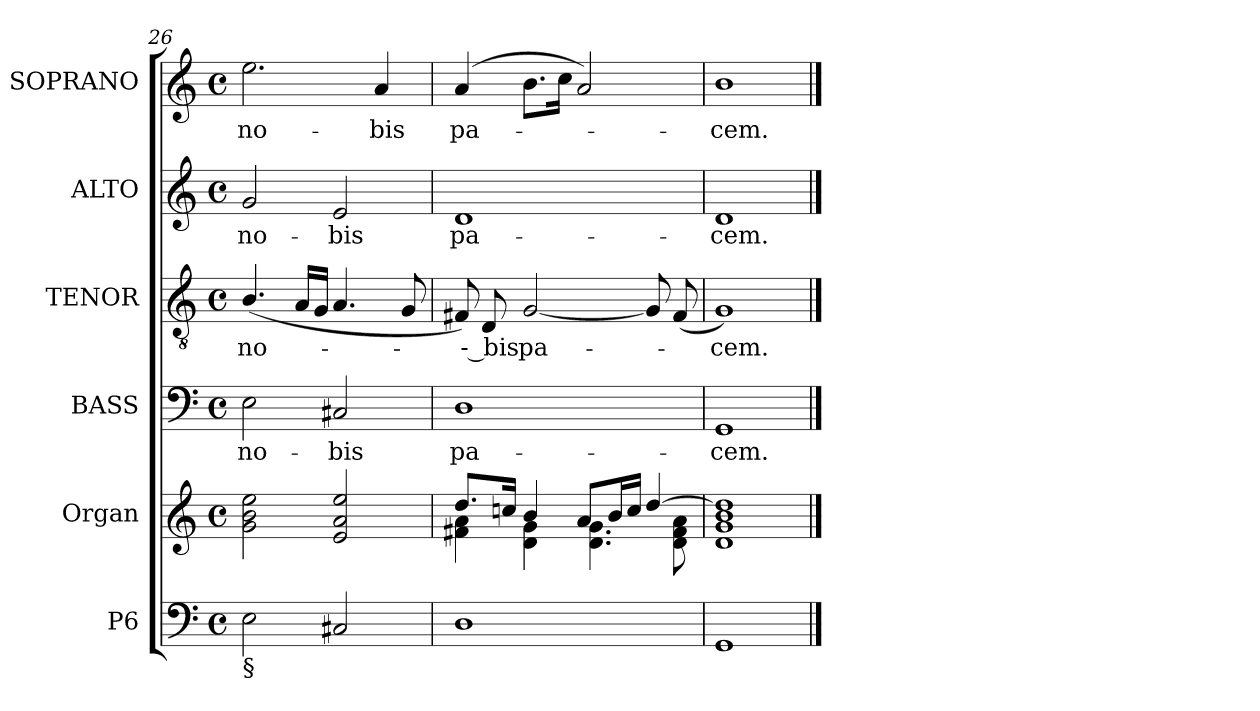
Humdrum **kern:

**kern	**kern	**kern	**text	**kern	**text	**kern	**text	**kern	**text
*part6	*part5	*part4	*part4	*part3	*part3	*part2	*part2	*part1	*part1
*staff6	*staff5	*staff4	*staff4	*staff3	*staff3	*staff2	*staff2	*staff1	*staff1
*I"P6	*I"Organ	*I"BASS	*	*I"TENOR	*	*I"ALTO	*	*I"SOPRANO	*
*	*I'A.	*I'B.	*	*I'T.	*	*I'A.	*	*I'S.	*
*clefF4	*clefG2	*clefF4	*	*clefGv2	*	*clefG2	*	*clefG2	*
*	*	*	*	*ITrd7c12	*	*	*	*	*
*k[]	*k[]	*k[]	*	*k[]	*	*k[]	*	*k[]	*
*C:	*C:	*C:	*	*C:	*	*C:	*	*C:	*
*M4/4	*M4/4	*M4/4	*	*M4/4	*	*M4/4	*	*M4/4	*
*met(c)	*met(c)	*met(c)	*	*met(c)	*	*met(c)	*	*met(c)	*
=26	=26	=26	=26	=26	=26	=26	=26	=26	=26
!	!	!	!LO:LY:b:color=#000000	!	!	!	!	!	!
!	!	!	!	!	!LO:LY:b:color=#000000	!	!	!	!
!	!	!	!	!	!	!	!LO:LY:b:color=#000000	!	!
!LO:TX:b:t=§	!	!	!	!	!	!	!	!	!
!	!	!	!	!	!	!	!	!	!LO:LY:b:color=#000000
2Ei\	2gi\ 2bi 2eei	2Ei\	no-	(4.BBi/	no-	2gi/	no-	2.eei\	no-
.	.	.	.	16AAi/LL	.	.	.	.	.
.	.	.	.	16GGi/JJ	.	.	.	.	.
!	!	!	!LO:LY:b:color=#000000	!	!	!	!	!	!
!	!	!	!	!	!	!	!LO:LY:b:color=#000000	!	!
2C#Xi/	2ei/ 2ai 2eei	2C#Xi/	-bis	4.AAi/	.	2ei/	-bis	.	.
!	!	!	!	!	!	!	!	!	!LO:LY:b:color=#000000
.	.	.	.	.	.	.	.	4ai/	-bis
.	.	.	.	8GGi/	.	.	.	.	.
=27	=27	=27	=27	=27	=27	=27	=27	=27	=27
*	*^	*	*	*	*	*	*	*	*
!	!	!	!	!LO:LY:b:color=#000000	!	!	!	!	!	!
!	!	!	!	!	!	!	!	!LO:LY:b:color=#000000	!	!
!	!	!	!	!	!	!	!	!	!	!LO:LY:b:color=#000000
1Di	8.ddi/L	4f#Xi\ 4ai	1Di	pa-	8FF#Xi/)	.	1di	pa-	(4ai/	pa-
!	!	!	!	!	!	!LO:LY:b:color=#000000	!	!	!	!
.	.	.	.	.	8DDi/	-- bis	.	.	.	.
.	16ccni/Jk	.	.	.	.	.	.	.	.	.
!	!	!	!	!	!	!LO:LY:b:color=#000000	!	!	!	!
.	4bi/	4di\ 4gi	.	.	[2GGi/	pa-	.	.	8.bi\L	.
.	.	.	.	.	.	.	.	.	16cci\Jk	.
.	8ai/L	4.di\ 4.gi	.	.	.	.	.	.	2ai/)	.
.	16bi/L	.	.	.	.	.	.	.	.	.
.	16cci/JJ	.	.	.	.	.	.	.	.	.
.	[4ddi/	.	.	.	8GGi/]	.	.	.	.	.
.	.	8di\ 8f#i 8ai	.	.	(8FF#i/	.	.	.	.	.
=28	=28	=28	=28	=28	=28	=28	=28	=28	=28	=28
!	!	!	!	!LO:LY:b:color=#000000	!	!	!	!	!	!
!	!	!	!	!	!	!LO:LY:b:color=#000000	!	!	!	!
!	!	!	!	!	!	!	!	!LO:LY:b:color=#000000	!	!
!	!	!	!	!	!	!	!	!	!	!LO:LY:b:color=#000000
1GGi	1gi 1bi 1ddi]	1di	1GGi	-cem.	1GGi)	-cem.	1di	-cem.	1bi	-cem.
*	*v	*v	*	*	*	*	*	*	*	*
==	==	==	==	==	==	==	==	==	==
*-	*-	*-	*-	*-	*-	*-	*-	*-	*-
